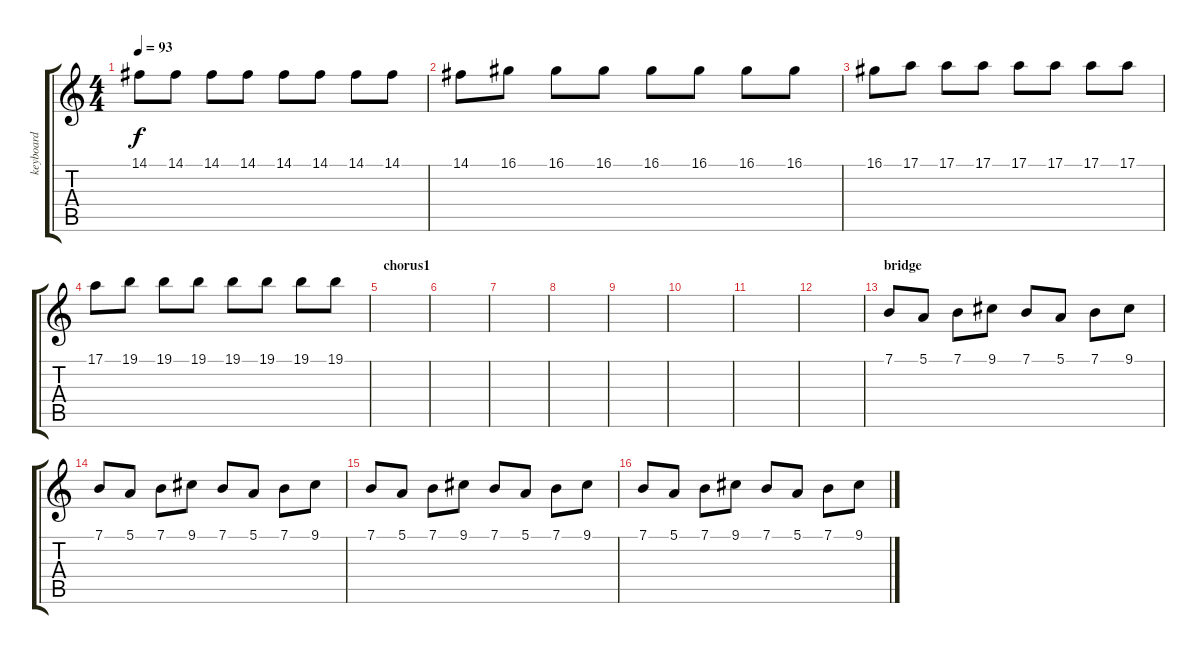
\track ("keyboard" "keyboard") {instrument vibraphone}
\staff {score tabs}
\tuning (E4 B3 G3 D3 A2 E2) {hide}
\ts (4 4)
\tempo 93
\clef g2
\ks c
14.1.8{dy f} 14.1.8 14.1.8 14.1.8 14.1.8 14.1.8 14.1.8 14.1.8 |
14.1.8 16.1.8 16.1.8 16.1.8 16.1.8 16.1.8 16.1.8 16.1.8 |
16.1.8 17.1.8 17.1.8 17.1.8 17.1.8 17.1.8 17.1.8 17.1.8 |
17.1.8 19.1.8 19.1.8 19.1.8 19.1.8 19.1.8 19.1.8 19.1.8 |
\section ("" "chorus1")
|
|
|
|
|
|
|
|
\section ("" "bridge")
7.1.8{volume 14 instrument musicbox} 5.1.8 7.1.8 9.1.8 7.1.8 5.1.8 7.1.8 9.1.8 |
7.1.8 5.1.8 7.1.8 9.1.8 7.1.8 5.1.8 7.1.8 9.1.8 |
7.1.8 5.1.8 7.1.8 9.1.8 7.1.8 5.1.8 7.1.8 9.1.8 |
7.1.8 5.1.8 7.1.8 9.1.8 7.1.8 5.1.8 7.1.8 9.1.8
